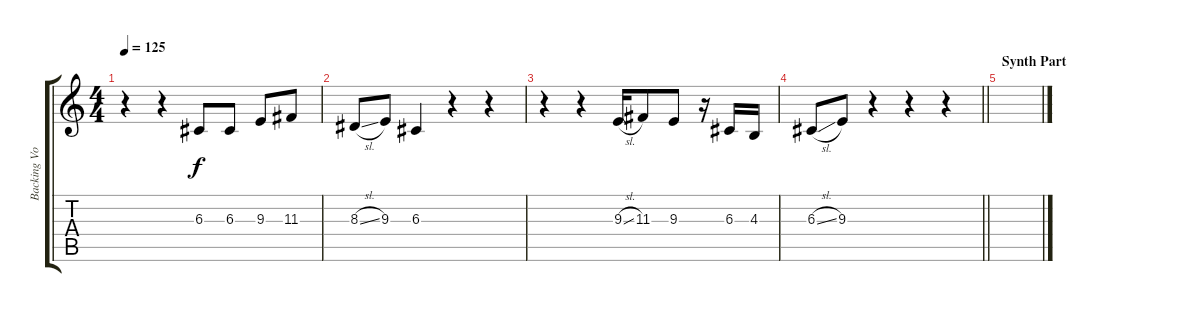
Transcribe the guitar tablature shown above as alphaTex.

\track ("Backing Vocals" "Backing Vo") {instrument choiraahs}
\staff {score tabs}
\tuning (E4 B3 G3 D3 A2 E2) {hide}
\ts (4 4)
\tempo 125
\clef g2
\ks c
r.4{dy f} r.4 6.3.8 6.3.8 9.3.8 11.3.8 |
8.3{sl}.8 9.3.8 6.3.4 r.4 r.4 |
r.4 r.4 9.3{sl}.16 11.3.8 9.3.8 r.16 6.3.16 4.3.16 |
\barLineRight lightlight
6.3{sl}.8 9.3.8 r.4 r.4 r.4 |
\section ("" "Synth Part")
